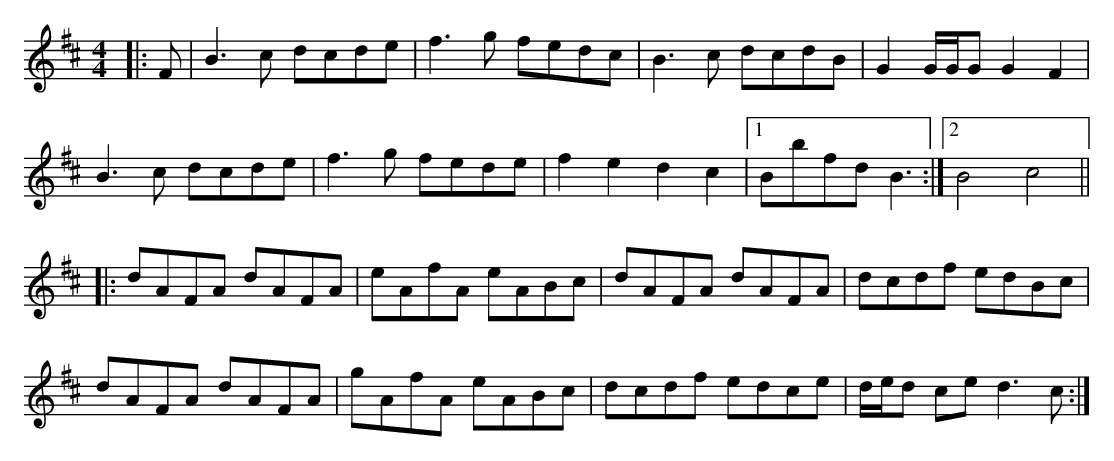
X:1
M:4/4
K:Bmin
|:F|B3c dcde|f3g fedc|B3c dcdB|G2G/G/GG2F2|
B3c dcde|f3g fede|f2e2d2c2|1 Bbfd B3:|2 B4c4||
|:dAFA dAFA|eAfA eABc|dAFA dAFA|dcdf edBc|
dAFA dAFA|gAfA eABc|dcdf edce|d/e/d ced3c:|
